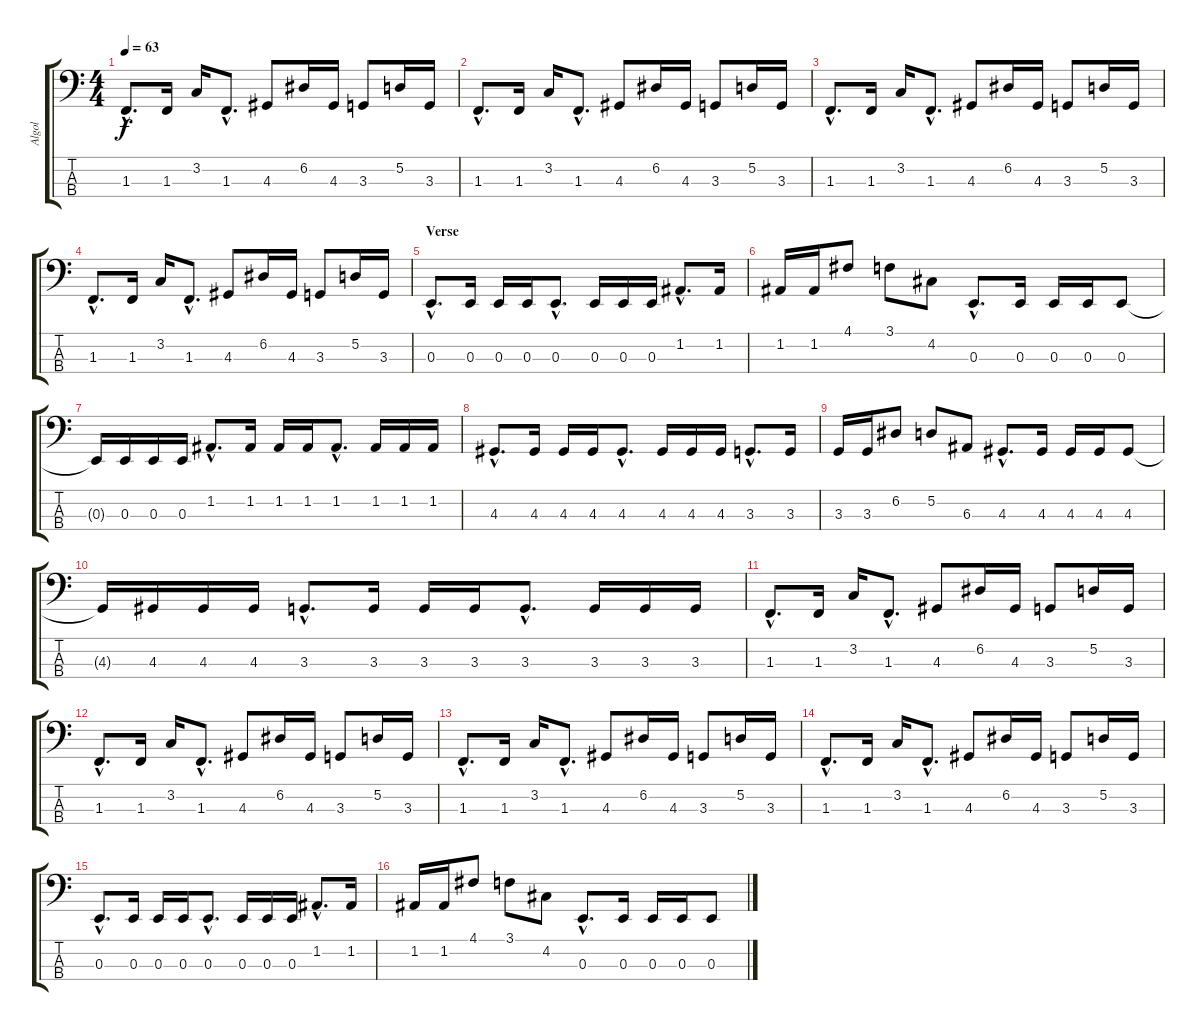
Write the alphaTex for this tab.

\track ("Algol" "Algol") {instrument electricbasspick}
\staff {score tabs}
\tuning (D2 A1 E1 B0) {hide}
\ts (4 4)
\tempo 63
\clef f4
\ks c
1.3{hac}.8{d dy f} 1.3.16 3.2.16 1.3{hac}.8{d} 4.3.8 6.2.16 4.3.16 3.3.8 5.2.16 3.3.16 |
1.3{hac}.8{d} 1.3.16 3.2.16 1.3{hac}.8{d} 4.3.8 6.2.16 4.3.16 3.3.8 5.2.16 3.3.16 |
1.3{hac}.8{d} 1.3.16 3.2.16 1.3{hac}.8{d} 4.3.8 6.2.16 4.3.16 3.3.8 5.2.16 3.3.16 |
1.3{hac}.8{d} 1.3.16 3.2.16 1.3{hac}.8{d} 4.3.8 6.2.16 4.3.16 3.3.8 5.2.16 3.3.16 |
\section ("" "Verse ")
0.3{hac}.8{d} 0.3.16 0.3.16 0.3.16 0.3{hac}.8{d} 0.3.16 0.3.16 0.3.16 1.2{hac}.8{d} 1.2.16 |
1.2.16 1.2.16 4.1.8 3.1.8 4.2.8 0.3{hac}.8{d} 0.3.16 0.3.16 0.3.16 0.3.8 |
0.3{t}.16 0.3.16 0.3.16 0.3.16 1.2{hac}.8{d} 1.2.16 1.2.16 1.2.16 1.2{hac}.8{d} 1.2.16 1.2.16 1.2.16 |
4.3{hac}.8{d} 4.3.16 4.3.16 4.3.16 4.3{hac}.8{d} 4.3.16 4.3.16 4.3.16 3.3{hac}.8{d} 3.3.16 |
3.3.16 3.3.16 6.2.8 5.2.8 6.3.8 4.3{hac}.8{d} 4.3.16 4.3.16 4.3.16 4.3.8 |
4.3{t}.16 4.3.16 4.3.16 4.3.16 3.3{hac}.8{d} 3.3.16 3.3.16 3.3.16 3.3{hac}.8{d} 3.3.16 3.3.16 3.3.16 |
1.3{hac}.8{d} 1.3.16 3.2.16 1.3{hac}.8{d} 4.3.8 6.2.16 4.3.16 3.3.8 5.2.16 3.3.16 |
1.3{hac}.8{d} 1.3.16 3.2.16 1.3{hac}.8{d} 4.3.8 6.2.16 4.3.16 3.3.8 5.2.16 3.3.16 |
1.3{hac}.8{d} 1.3.16 3.2.16 1.3{hac}.8{d} 4.3.8 6.2.16 4.3.16 3.3.8 5.2.16 3.3.16 |
1.3{hac}.8{d} 1.3.16 3.2.16 1.3{hac}.8{d} 4.3.8 6.2.16 4.3.16 3.3.8 5.2.16 3.3.16 |
0.3{hac}.8{d} 0.3.16 0.3.16 0.3.16 0.3{hac}.8{d} 0.3.16 0.3.16 0.3.16 1.2{hac}.8{d} 1.2.16 |
1.2.16 1.2.16 4.1.8 3.1.8 4.2.8 0.3{hac}.8{d} 0.3.16 0.3.16 0.3.16 0.3.8
